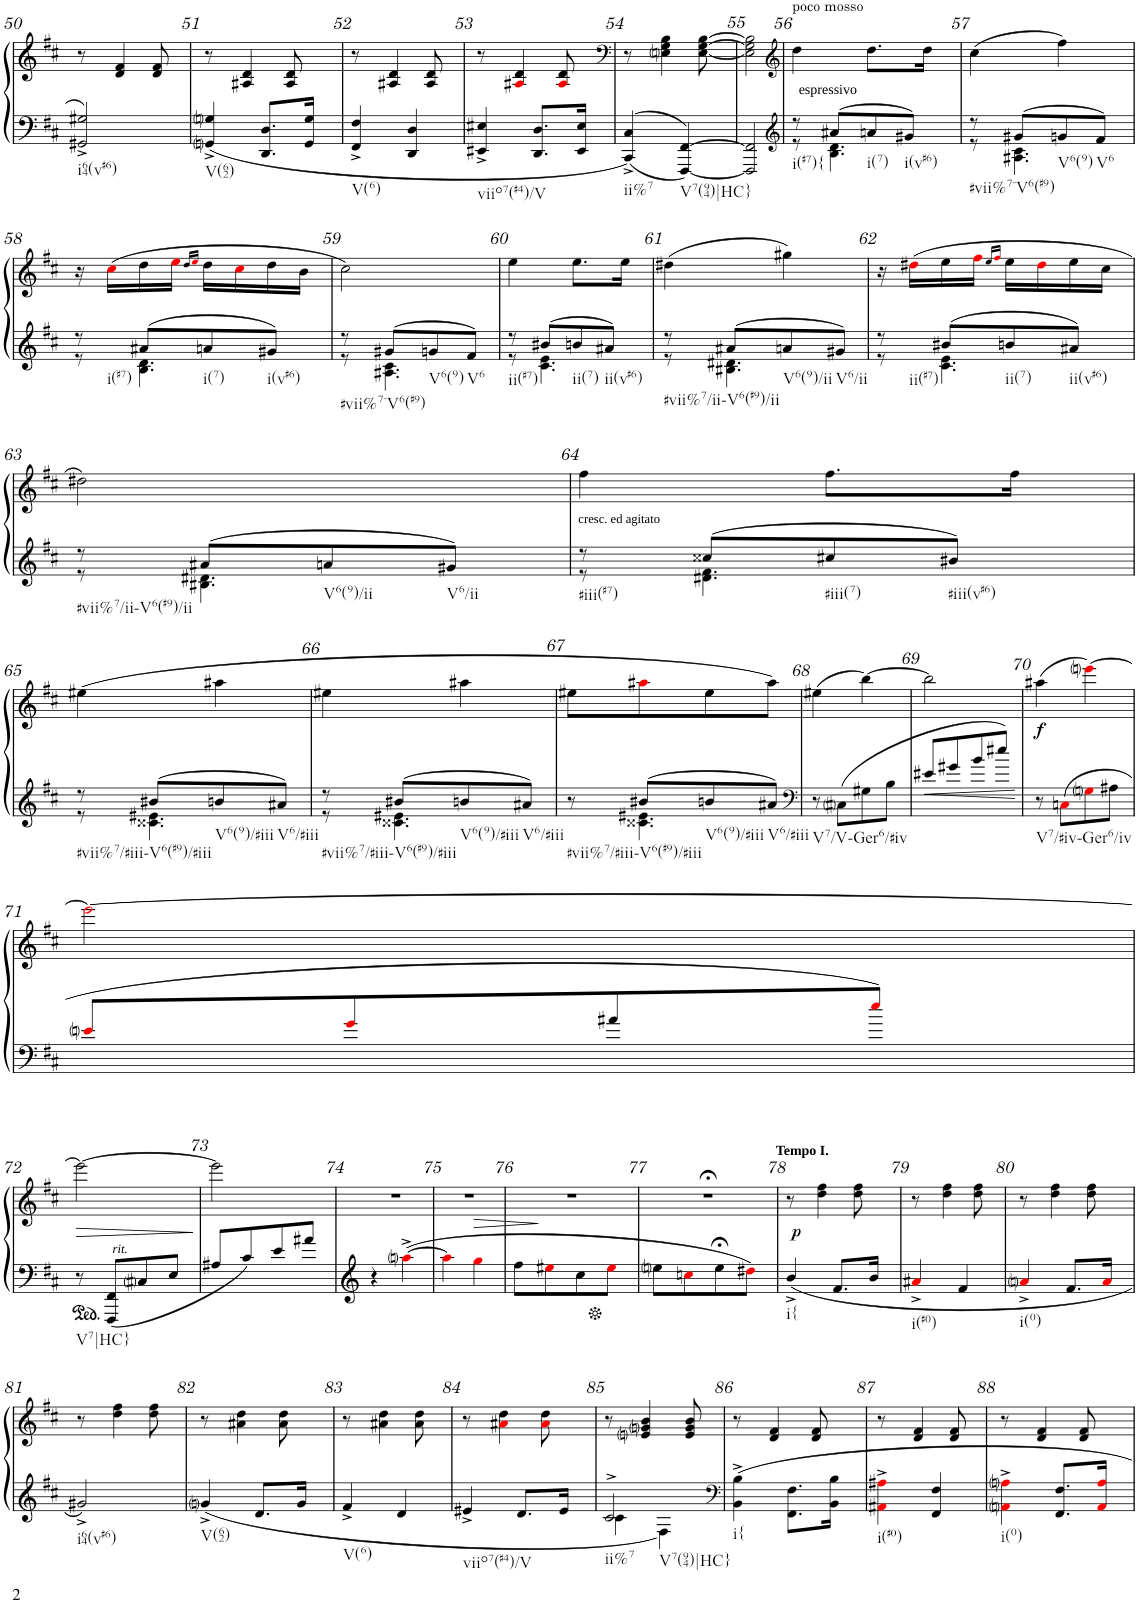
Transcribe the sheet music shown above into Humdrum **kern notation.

**kern	**kern	**dynam
*part1	*part1	*part1
*staff2	*staff1	*staff1/2
*I"Midi_1	*	*
!!LO:PB:g=z
*clefF4	*clefG2	*
*k[f#c#]	*k[f#c#]	*
*D:	*D:	*
*M2/4	*M2/4	*
=50	=50	=50
!LO:TX:b:t=i64(v#6)	!	!
2GG#X/^ 2G#X/^	8r	.
.	4d/ 4f#/	.
.	8d/ 8f#/	.
=51	=51	=51
!LO:TX:b:t=V(62)	!	!
4GGni/^ 4Gni/^	8r	.
.	4A#X/ 4d/	.
8.DD/ 8.D/L	.	.
.	8A#/ 8d/	.
16GG/ 16G/Jk	.	.
=52	=52	=52
!LO:TX:b:t=V(6)	!	!
4FF#/^ 4F#/^	8r	.
.	4A#X/ 4d/	.
4DD/ 4D/	.	.
.	8A#/ 8d/	.
=53	=53	=53
!LO:TX:b:t=viio7(#4)/V	!	!
4EE#X/^ 4E#X/^	8r	.
.	4A#Xj/ 4d/	.
8.DD/ 8.D/L	.	.
.	8A#j/ 8d/	.
16EE#/ 16E#/Jk	.	.
=54	=54	=54
*	*clefF4	*
!LO:TX:b:t=ii%7	!	!
4CC#/^ 4C#/^	8r	.
.	4Eni\ 4G\ 4B\	.
!LO:TX:b:t=V7(94)|HC}	!	!
[4FFF#/ [4FF#/	.	.
.	[8E\ [8G\ [8B\	.
=55	=55	=55
2FFF#/] 2FF#/]	2E\] 2G\] 2B\]	.
=56	=56	=56
*clefG2	*clefG2	*
*^	*	*
!	!	!LO:TX:b:t=espressivo	!
!	!	!LO:TX:a:t=poco mosso	!
!LO:TX:b:t=i(#7){	!	!	!
8r	8r	4dd\	.
8a#X/L	4.B\ 4.d\	.	.
!LO:TX:b:t=i(7)	!	!	!
8an/	.	8.dd\L	.
!LO:TX:b:t=i(v#6)	!	!	!
8g#X/J	.	.	.
.	.	16dd\Jk	.
=57	=57	=57	=57
!LO:TX:b:t=#vii%7-V6(#9)	!	!	!
8r	8r	(>4cc#\	.
8g#X/L	4.A#X\ 4.c#\	.	.
!LO:TX:b:t=V6(9)	!	!	!
8gn/	.	4ff#\)	.
!LO:TX:b:t=V6	!	!	!
8f#/J	.	.	.
!!LO:LB:g=z
=58	=58	=58	=58
!LO:TX:b:t=i(#7)	!	!	!
8r	8r	16r	.
.	.	(>16cc#j\LL	.
8a#X/L	4.B\ 4.d\	16dd\	.
.	.	16eej\JJ	.
.	.	16qdd/LL	.
.	.	16qeej/JJ	.
!LO:TX:b:t=i(7)	!	!	!
8an/	.	16dd\LL	.
.	.	16cc#j\	.
!LO:TX:b:t=i(v#6)	!	!	!
8g#X/J	.	16dd\	.
.	.	16b\JJ	.
=59	=59	=59	=59
!LO:TX:b:t=#vii%7-V6(#9)	!	!	!
8r	8r	2cc#\)	.
8g#X/L	4.A#X\ 4.c#\	.	.
!LO:TX:b:t=V6(9)	!	!	!
8gn/	.	.	.
!LO:TX:b:t=V6	!	!	!
8f#/J	.	.	.
=60	=60	=60	=60
!LO:TX:b:t=ii(#7)	!	!	!
8r	8r	4ee\	.
8b#X/L	4.c#\ 4.e\	.	.
!LO:TX:b:t=ii(7)	!	!	!
8bn/	.	8.ee\L	.
!LO:TX:b:t=ii(v#6)	!	!	!
8a#X/J	.	.	.
.	.	16ee\Jk	.
=61	=61	=61	=61
!LO:TX:b:t=#vii%7/ii-V6(#9)/ii	!	!	!
8r	8r	(>4dd#X\	.
8a#X/L	4.B#X\ 4.d#X\	.	.
!LO:TX:b:t=V6(9)/ii	!	!	!
8an/	.	4gg#X\)	.
!LO:TX:b:t=V6/ii	!	!	!
8g#X/J	.	.	.
=62	=62	=62	=62
!LO:TX:b:t=ii(#7)	!	!	!
8r	8r	16r	.
.	.	(>16dd#Xj\LL	.
8b#X/L	4.c#\ 4.e\	16ee\	.
.	.	16ff#j\JJ	.
.	.	16qee/LL	.
.	.	16qff#j/JJ	.
!LO:TX:b:t=ii(7)	!	!	!
8bn/	.	16ee\LL	.
.	.	16dd#j\	.
!LO:TX:b:t=ii(v#6)	!	!	!
8a#X/J	.	16ee\	.
.	.	16cc#\JJ	.
!!LO:LB:g=z
=63	=63	=63	=63
!LO:TX:b:t=#vii%7/ii-V6(#9)/ii	!	!	!
8r	8r	2dd#X\)	.
8a#X/L	4.B#X\ 4.d#X\	.	.
!LO:TX:b:t=V6(9)/ii	!	!	!
8an/	.	.	.
!LO:TX:b:t=V6/ii	!	!	!
8g#X/J	.	.	.
=64	=64	=64	=64
!	!	!LO:TX:b:t=cresc. ed agitato	!
!LO:TX:b:t=#iii(#7)	!	!	!
8r	8r	4ff#\	.
8cc##X/L	4.d#X\ 4.f#\	.	.
!LO:TX:b:t=#iii(7)	!	!	!
8cc#X/	.	8.ff#\L	.
!LO:TX:b:t=#iii(v#6)	!	!	!
8b#X/J	.	.	.
.	.	16ff#\Jk	.
!!LO:LB:g=z
=65	=65	=65	=65
!LO:TX:b:t=#vii%7/#iii-V6(#9)/#iii	!	!	!
8r	8r	(>4ee#X\	.
8b#X/L	4.c##X\ 4.e#X\	.	.
!LO:TX:b:t=V6(9)/#iii	!	!	!
8bn/	.	4aa#X\	.
!LO:TX:b:t=V6/#iii	!	!	!
8a#X/J	.	.	.
=66	=66	=66	=66
!LO:TX:b:t=#vii%7/#iii-V6(#9)/#iii	!	!	!
8r	8r	4ee#X\	.
8b#X/L	4.c##X\ 4.e#X\	.	.
!LO:TX:b:t=V6(9)/#iii	!	!	!
8bn/	.	4aa#X\	.
!LO:TX:b:t=V6/#iii	!	!	!
8a#X/J	.	.	.
=67	=67	=67	=67
!LO:TX:b:t=#vii%7/#iii-V6(#9)/#iii	!	!	!
8r	8ryy	8ee#X\L	.
8b#X/L	4.c##X\ 4.e#X\	8aa#Xj\	.
!LO:TX:b:t=V6(9)/#iii	!	!	!
8bn/	.	8ee#\	.
!LO:TX:b:t=V6/#iii	!	!	!
8a#X/J	.	8aa#\J)	.
*v	*v	*	*
=68	=68	=68
*clefF4	*	*
!LO:TX:b:t=V7/V-Ger6/#iv	!	!
8r	(>4ee#X\	.
8C#i\L	.	.
8G#X\	[4bb\)	.
8B\J	.	.
=69	=69	=69
8e#X/L	2bb\]	.
8g#X/	.	.
8b/	.	.
8ee#X/J	.	.
=70	=70	=70
!LO:TX:b:t=V7/#iv-Ger6/iv	!	!
!	!	!LO:DY:b
8r	(>4aa#X\	f
8Cnj\L	.	.
8Gnij\	[4eeenij\)	.
8A#X\J	.	.
!!LO:LB:g=z
=71	=71	=71
8enij/L	2eeej\_	.
8gj/	.	.
8a#X/	.	.
8eej/J	.	.
!!LO:LB:g=z
=72	=72	=72
!LO:TX:b:t=V7|HC}	!	!
!	!	!LO:HP:b
8r	2eee\_	>
8FFF#/ 8FF#/L	.	.
!LO:TX:a:i:t=rit.	!	!
8C#i/	.	.
8E/J	.	.
.	.	]
=73	=73	=73
8A#X/L	2eee\]	.
8c#/	.	.
8e/	.	.
8a#X/J	.	.
=74	=74	=74
4r	2r	.
[4aani^j\	.	.
=75	=75	=75
4aaj\]	2r	.
4ggj\	.	.
=76	=76	=76
8ff#\L	2r	.
8ee#Xj\	.	.
8cc#\	.	.
8ee#j\J	.	.
=77	=77	=77
8eeni\L	2r;<	.
8ccnj\	.	.
8ee;<\	.	.
8dd#Xj\J	.	.
=78	=78	=78
!	!LO:TX:a:B:t=Tempo I.	!
!LO:TX:b:t=i{	!	!
!	!	!LO:DY:b
4b^/	8r	p
.	4dd\ 4ff#\	.
8.f#/L	.	.
.	8dd\ 8ff#\	.
16b/Jk	.	.
=79	=79	=79
!LO:TX:b:t=i(#0)	!	!
4a#X^j/	8r	.
.	4dd\ 4ff#\	.
4f#/	.	.
.	8dd\ 8ff#\	.
=80	=80	=80
!LO:TX:b:t=i(0)	!	!
4ani^j/	8r	.
.	4dd\ 4ff#\	.
8.f#/L	.	.
.	8dd\ 8ff#\	.
16aj/Jk	.	.
!!LO:LB:g=z
=81	=81	=81
!LO:TX:b:t=i64(v#6)	!	!
2g#X^/	8r	.
.	4dd\ 4ff#\	.
.	8dd\ 8ff#\	.
=82	=82	=82
!LO:TX:b:t=V(62)	!	!
4gni^/	8r	.
.	4a#X\ 4dd\	.
8.d/L	.	.
.	8a#\ 8dd\	.
16g/Jk	.	.
=83	=83	=83
!LO:TX:b:t=V(6)	!	!
4f#^/	8r	.
.	4a#X\ 4dd\	.
4d/	.	.
.	8a#\ 8dd\	.
=84	=84	=84
!LO:TX:b:t=viio7(#4)/V	!	!
4e#X^/	8r	.
.	4a#Xj\ 4dd\	.
8.d/L	.	.
.	8a#j\ 8dd\	.
16e#/Jk	.	.
=85	=85	=85
*^	*	*
!LO:TX:b:t=ii%7	!	!	!
!LO:TX:b:t=V7(94)|HC}	!	!	!
2c#^/	4c#\	8r	.
.	.	4eni/ 4gni/ 4b/	.
.	4F#\	.	.
.	.	8e/ 8g/ 8b/	.
*v	*v	*	*
=86	=86	=86
*clefF4	*	*
!LO:TX:b:t=i{	!	!
4BB\^ 4B\^	8r	.
.	4d/ 4f#/	.
8.FF#\ 8.F#\L	.	.
.	8d/ 8f#/	.
16BB\ 16B\Jk	.	.
=87	=87	=87
!LO:TX:b:t=i(#0)	!	!
4AA#Xj\^ 4A#Xj\^	8r	.
.	4d/ 4f#/	.
4FF#/ 4F#/	.	.
.	8d/ 8f#/	.
=88	=88	=88
!LO:TX:b:t=i(0)	!	!
4AAnij\^ 4Anij\^	8r	.
.	4d/ 4f#/	.
8.FF#/ 8.F#/L	.	.
.	8d/ 8f#/	.
16AAj/ 16Aj/Jk	.	.
=	=	=
*-	*-	*-
